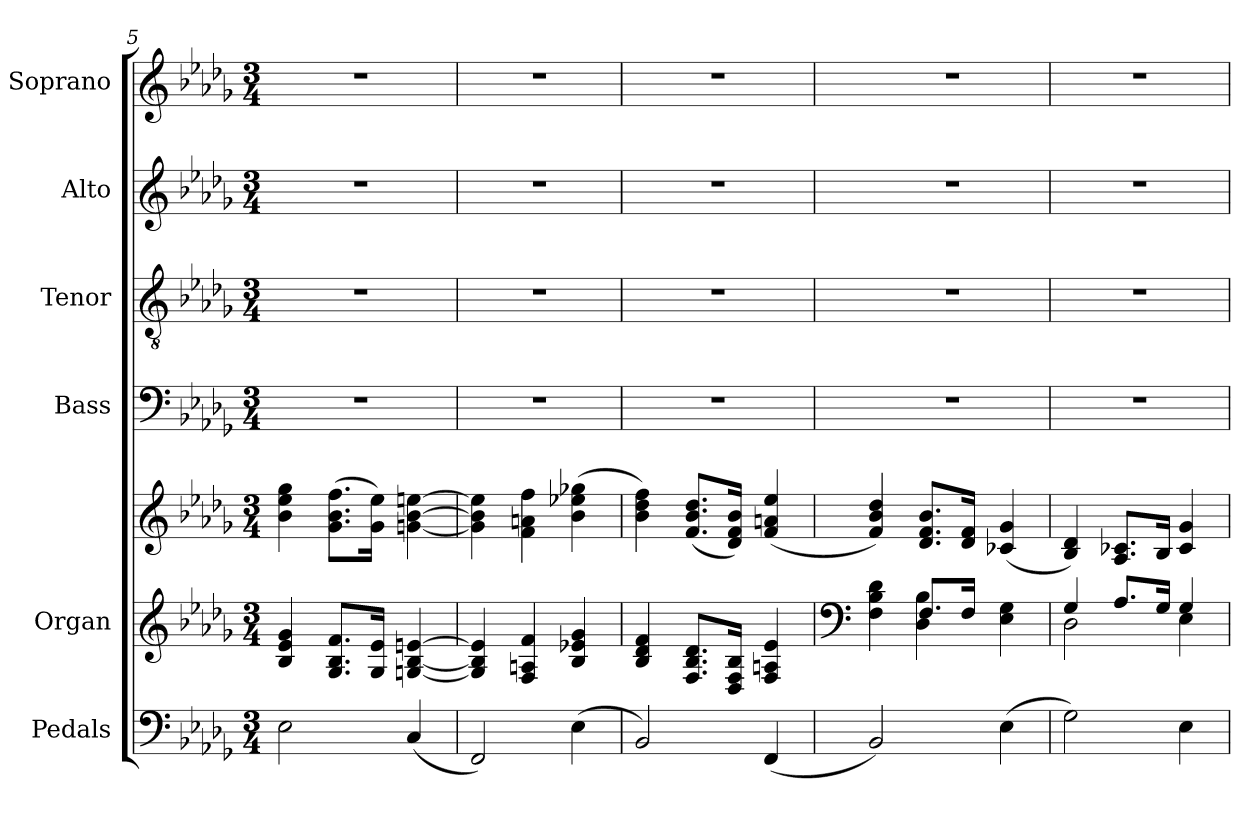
**kern	**kern	**kern	**kern	**kern	**kern	**kern
*part6	*part5	*part5	*part4	*part3	*part2	*part1
*staff7	*staff6	*staff5	*staff4	*staff3	*staff2	*staff1
*I"Pedals	*I"Organ	*	*I"Bass	*I"Tenor	*I"Alto	*I"Soprano
*	*I'Org.	*	*I'B.	*I'T.	*I'A.	*I'S.
*clefF4	*clefG2	*clefG2	*clefF4	*clefGv2	*clefG2	*clefG2
*	*	*	*	*ITrd7c12	*	*
*k[b-e-a-d-g-]	*k[b-e-a-d-g-]	*k[b-e-a-d-g-]	*k[b-e-a-d-g-]	*k[b-e-a-d-g-]	*k[b-e-a-d-g-]	*k[b-e-a-d-g-]
*b-:	*b-:	*b-:	*b-:	*b-:	*b-:	*b-:
*M3/4	*M3/4	*M3/4	*M3/4	*M3/4	*M3/4	*M3/4
=5	=5	=5	=5	=5	=5	=5
!	!	!	!LO:N:vis=1	!LO:N:vis=1	!LO:N:vis=1	!LO:N:vis=1
2E-i\	4B-i/ 4e-i 4g-i	4b-i\ 4ee-i 4gg-i	2.r	2.r	2.r	2.r
.	8.G-i/ 8.B-i/ 8.fi/L	(8.g-i\ 8.b-i\ 8.ffi\L	.	.	.	.
.	16G-i/ 16e-i/Jk	16g-i\ 16ee-i\Jk)	.	.	.	.
(4Ci/	[4Gni/ [4B-i [4eni	[4gni\ [4b-i [4eeni	.	.	.	.
=6	=6	=6	=6	=6	=6	=6
!	!	!	!LO:N:vis=1	!LO:N:vis=1	!LO:N:vis=1	!LO:N:vis=1
2FFi/)	4Gi/] 4B-i] 4ei]	4gi\] 4b-i] 4eei]	2.r	2.r	2.r	2.r
.	4Fi/ 4Ani 4fi	4fi\ 4ani 4ffi	.	.	.	.
(4E-i\	4B-i/ 4e-i 4g-i	(4b-i\ 4ee-i 4gg-Xi	.	.	.	.
!!LO:LB:g=z
=7	=7	=7	=7	=7	=7	=7
!	!	!	!LO:N:vis=1	!LO:N:vis=1	!LO:N:vis=1	!LO:N:vis=1
2BB-i/)	4B-i/ 4d-i 4fi	4b-i\ 4dd-i 4ffi)	2.r	2.r	2.r	2.r
.	8.Fi/ 8.B-i/ 8.d-i/L	(8.fi/ 8.b-i/ 8.dd-i/L	.	.	.	.
.	16D-i/ 16Fi/ 16B-i/Jk	16d-i/ 16fi/ 16b-i/Jk)	.	.	.	.
(4FFi/	4Fi/ 4Ani 4e-i	(4fi/ 4ani 4ee-i	.	.	.	.
=8	=8	=8	=8	=8	=8	=8
*	*clefF4	*	*	*	*	*
*	*^	*	*	*	*	*
!	!	!	!	!LO:N:vis=1	!LO:N:vis=1	!LO:N:vis=1	!LO:N:vis=1
2BB-i/)	4Fi\ 4B-i 4d-i	4ryy	4fi/ 4b-i 4dd-i)	2.r	2.r	2.r	2.r
.	8.Fi/L	4D-i\ 4B-i	8.d-i/ 8.fi/ 8.b-i/L	.	.	.	.
.	16Fi/Jk	.	16d-i/ 16fi/Jk	.	.	.	.
(4E-i\	4E-i\ 4G-i	4ryy	(4c-Xi/ 4g-i	.	.	.	.
=9	=9	=9	=9	=9	=9	=9	=9
!	!	!	!	!LO:N:vis=1	!LO:N:vis=1	!LO:N:vis=1	!LO:N:vis=1
2G-i\)	4G-i/	2D-i\	4B-i/ 4d-i)	2.r	2.r	2.r	2.r
.	8.A-i/L	.	8.A-i/ 8.c-Xi/L	.	.	.	.
.	16G-i/Jk	.	16B-i/Jk	.	.	.	.
4E-i\	4G-i/	4E-i\	4c-i/ 4g-i	.	.	.	.
*	*v	*v	*	*	*	*	*
=	=	=	=	=	=	=
*-	*-	*-	*-	*-	*-	*-
